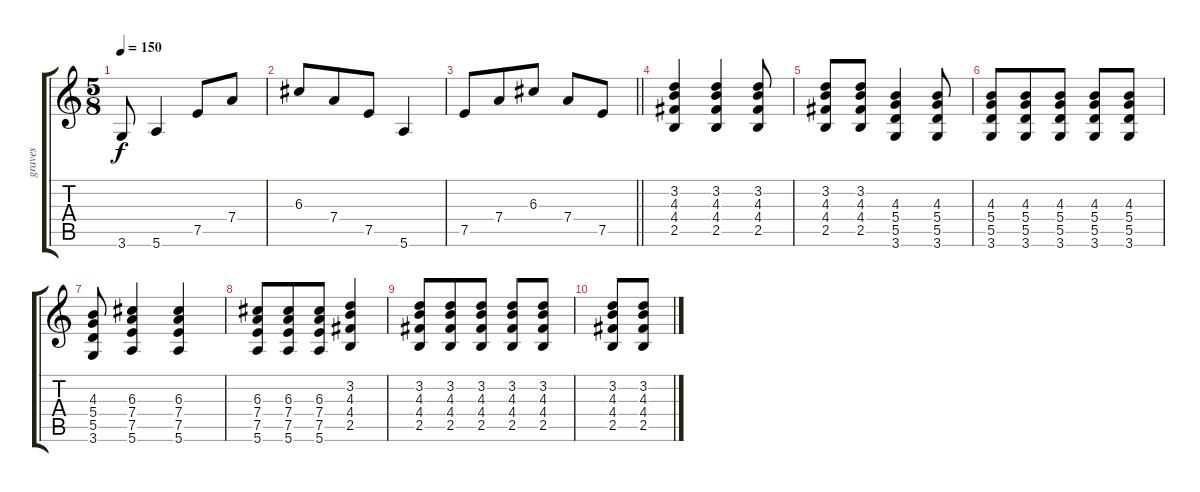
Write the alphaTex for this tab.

\track ("graves" "graves") {instrument acousticguitarnylon}
\staff {score tabs}
\tuning (E4 B3 G3 D3 A2 E2) {hide}
\ts (5 8)
\tempo 150
\clef g2
\ks c
3.6.8{dy f} 5.6.4 7.5.8 7.4.8 |
6.3.8 7.4.8 7.5.8 5.6.4 |
\barLineRight lightlight
7.5.8 7.4.8 6.3.8 7.4.8 7.5.8 |
(3.2 4.3 4.4 2.5).4 (3.2 4.3 4.4 2.5).4 (3.2 4.3 4.4 2.5).8 |
(3.2 4.3 4.4 2.5).8 (3.2 4.3 4.4 2.5).8 (4.3 5.4 5.5 3.6).4 (4.3 5.4 5.5 3.6).8 |
(4.3 5.4 5.5 3.6).8 (4.3 5.4 5.5 3.6).8 (4.3 5.4 5.5 3.6).8 (4.3 5.4 5.5 3.6).8 (4.3 5.4 5.5 3.6).8 |
(4.3 5.4 5.5 3.6).8 (6.3 7.4 7.5 5.6).4 (6.3 7.4 7.5 5.6).4 |
(6.3 7.4 7.5 5.6).8 (6.3 7.4 7.5 5.6).8 (6.3 7.4 7.5 5.6).8 (3.2 4.3 4.4 2.5).4 |
(3.2 4.3 4.4 2.5).8 (3.2 4.3 4.4 2.5).8 (3.2 4.3 4.4 2.5).8 (3.2 4.3 4.4 2.5).8 (3.2 4.3 4.4 2.5).8 |
(3.2 4.3 4.4 2.5).8 (3.2 4.3 4.4 2.5).8
